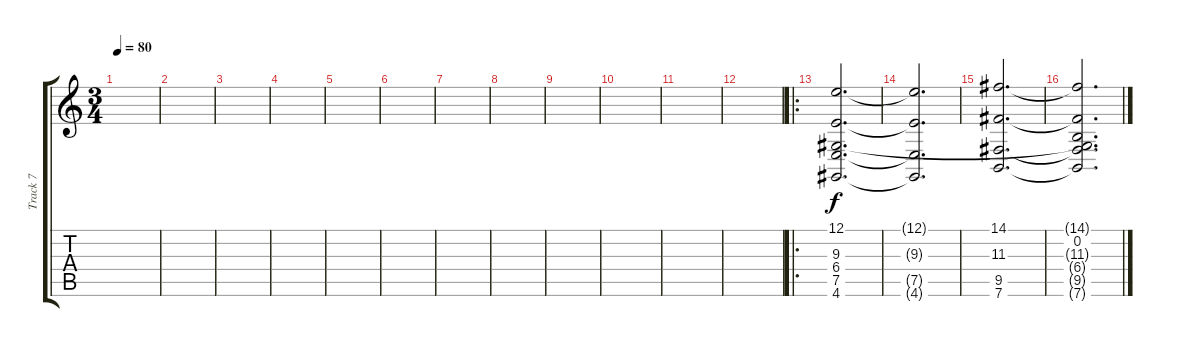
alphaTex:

\track ("Track 7" "Track 7") {instrument stringensemble1}
\staff {score tabs}
\tuning (E4 B3 G3 D3 A2 E2) {hide}
\ts (3 4)
\tempo 80
\clef g2
\ks c
|
|
|
|
|
|
|
|
|
|
|
|
\ro
(12.1 9.3 6.4 7.5 4.6).2{d volume 16} |
(12.1{t} 9.3{t} 7.5{t} 4.6{t}).2{d} |
(14.1 11.3 9.5 7.6).2{d} |
(14.1{t} 0.2 11.3{t} 6.4{t} 9.5{t} 7.6{t}).2{d}
